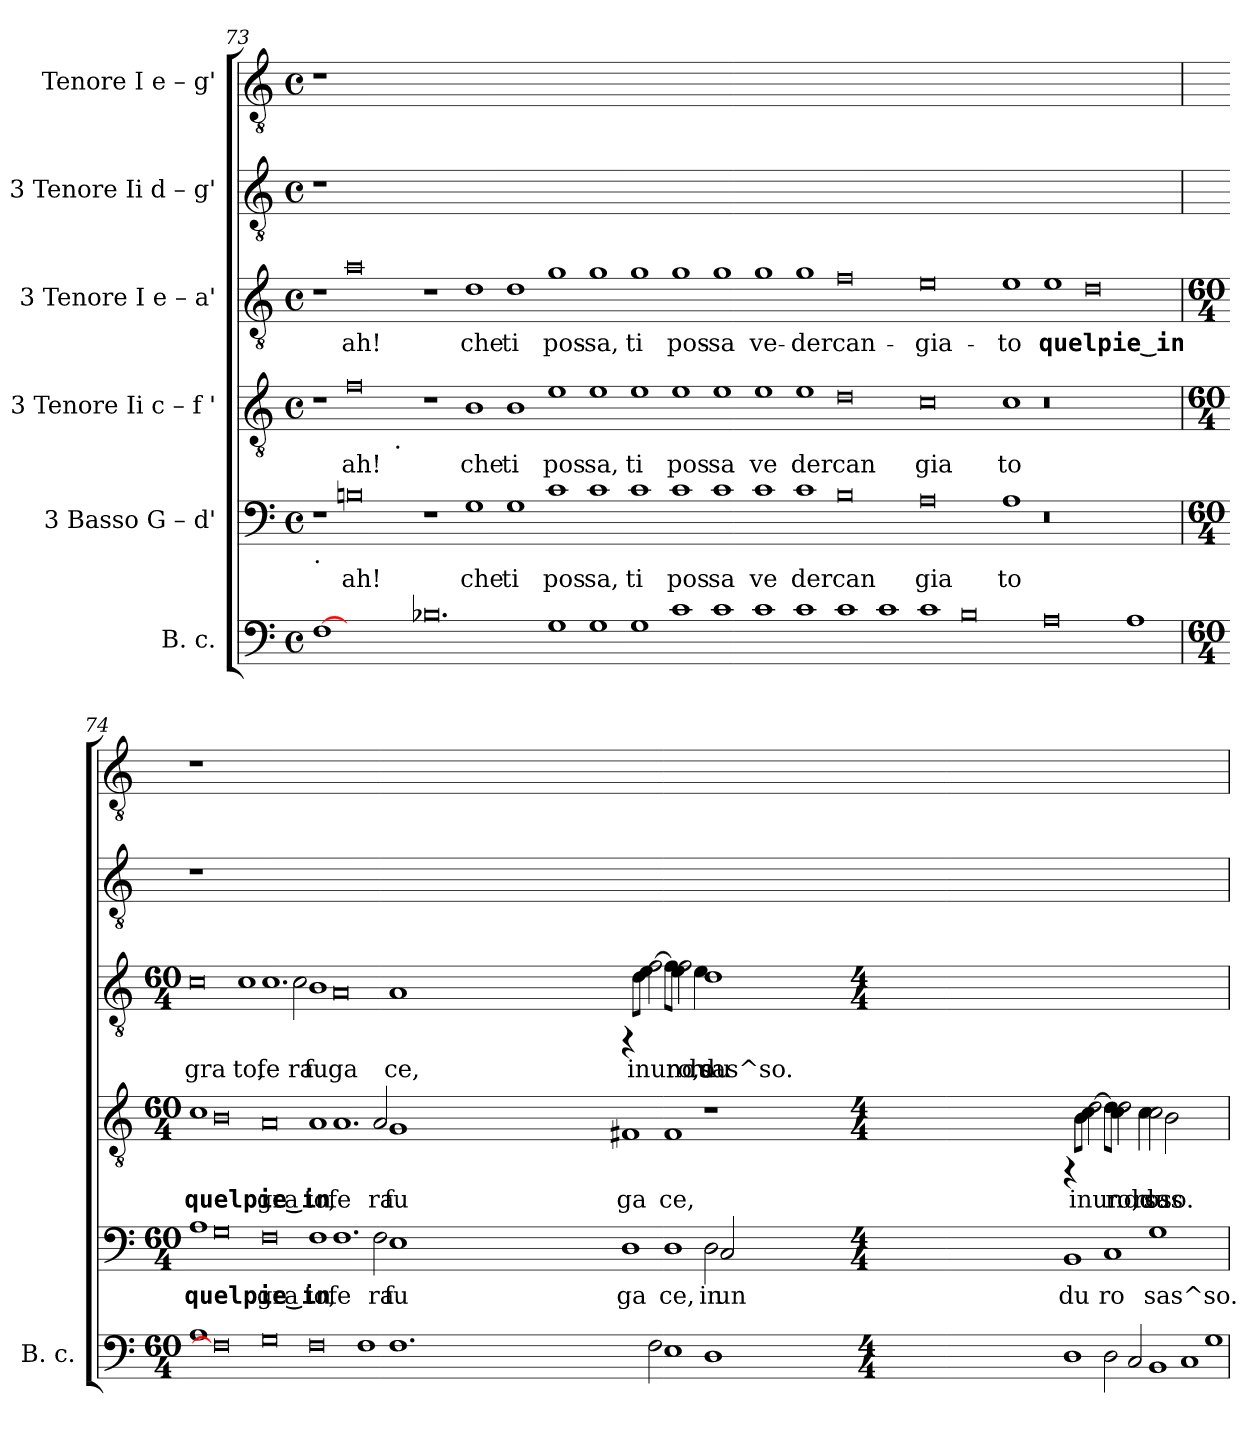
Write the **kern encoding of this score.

**kern	**kern	**text	**kern	**text	**kern	**text	**kern	**kern
*part6	*part5	*part5	*part4	*part4	*part3	*part3	*part2	*part1
*staff6	*staff5	*staff5	*staff4	*staff4	*staff3	*staff3	*staff2	*staff1
*I"B. c.	*I"3  Basso  G – d'	*	*I"3  Tenore Ii  c – f '	*	*I"3  Tenore I  e – a'	*	*I"3   Tenore Ii  d – g'	*I"Tenore I  e – g'
*I'B. c.	*	*	*	*	*	*	*	*
!!LO:LB:g=z
*clefF4	*clefF4	*	*clefGv2	*	*clefGv2	*	*clefGv2	*clefGv2
*k[]	*k[]	*	*k[]	*	*k[]	*	*k[]	*k[]
*C:	*C:	*	*C:	*	*C:	*	*C:	*C:
*M4/4	*M4/4	*	*M4/4	*	*M4/4	*	*M4/4	*M4/4
*met(c)	*met(c)	*	*met(c)	*	*met(c)	*	*met(c)	*met(c)
=73	=73	=73	=73	=73	=73	=73	=73	=73
!	!LO:TX:b:t=.	!	!	!	!	!	!	!
*	*	*	*^	*	*	*	*	*
[1F	1r	.	1r	1ryy	.	1r	.	1r	1r
!	!	!LO:LY:b:rj	!	!	!LO:LY:b:cj	!	!LO:LY:b:cj	!	!
0ryy	0Bn	ah!	0f	1ryy	ah!	0a	ah!	1%20ryy	1%20ryy
.	.	.	.	8ryy	.	.	.	.	.
.	.	.	.	32ryy	.	.	.	.	.
!	!	!	!	!LO:TX:b:t=.	!	!	!	!	!
.	.	.	.	1ryy	.	.	.	.	.
0.B-X	1r	.	1r	.	.	1r	.	.	.
.	.	.	.	1ryy	.	.	.	.	.
!	!	!LO:LY:b:rj	!	!	!LO:LY:b:cj	!	!LO:LY:b:cj	!	!
.	1G	che	1B	.	che	1d	che	.	.
.	.	.	.	1ryy	.	.	.	.	.
!	!	!LO:LY:b:rj	!	!	!LO:LY:b:cj	!	!LO:LY:b:cj	!	!
.	1G	ti	1B	.	ti	1d	ti	.	.
.	.	.	.	1ryy	.	.	.	.	.
!	!	!LO:LY:b:rj	!	!	!LO:LY:b:cj	!	!LO:LY:b:cj	!	!
1G	1c	pos	1e	.	pos	1g	pos-	.	.
.	.	.	.	1ryy	.	.	.	.	.
!	!	!LO:LY:b:rj	!	!	!LO:LY:b:cj	!	!LO:LY:b:cj	!	!
1G	1c	sa,	1e	.	sa,	1g	-sa,	.	.
.	.	.	.	1ryy	.	.	.	.	.
!	!	!LO:LY:b:rj	!	!	!LO:LY:b:cj	!	!LO:LY:b:cj	!	!
1G	1c	ti	1e	.	ti	1g	ti	.	.
.	.	.	.	1ryy	.	.	.	.	.
!	!	!LO:LY:b:rj	!	!	!LO:LY:b:cj	!	!LO:LY:b:cj	!	!
1c	1c	pos	1e	.	pos	1g	pos-	.	.
.	.	.	.	1ryy	.	.	.	.	.
!	!	!LO:LY:b:rj	!	!	!LO:LY:b:cj	!	!LO:LY:b:cj	!	!
1c	1c	sa	1e	.	sa	1g	-sa	.	.
.	.	.	.	1ryy	.	.	.	.	.
!	!	!LO:LY:b:rj	!	!	!LO:LY:b:cj	!	!LO:LY:b:cj	!	!
1c	1c	ve	1e	.	ve	1g	ve-	.	.
.	.	.	.	1ryy	.	.	.	.	.
!	!	!LO:LY:b:rj	!	!	!LO:LY:b:cj	!	!LO:LY:b:cj	!	!
1c	1c	der	1e	.	der	1g	-der	.	.
.	.	.	.	1ryy	.	.	.	.	.
!	!	!LO:LY:b:rj	!	!	!LO:LY:b:cj	!	!LO:LY:b:cj	!	!
1c	0B	can	0d	.	can	0f	can-	.	.
.	.	.	.	1ryy	.	.	.	.	.
1c	.	.	.	.	.	.	.	.	.
.	.	.	.	1ryy	.	.	.	.	.
!	!	!LO:LY:b:rj	!	!	!LO:LY:b:cj	!	!LO:LY:b:cj	!	!
1c	0A	gia	0c	.	gia	0e	-gia-	.	.
.	.	.	.	1ryy	.	.	.	.	.
0B-	.	.	.	.	.	.	.	.	.
.	.	.	.	1ryy	.	.	.	.	.
!	!	!LO:LY:b:rj	!	!	!LO:LY:b:cj	!	!LO:LY:b:cj	!	!
.	1A	to	1c	.	to	1e	-to	.	.
.	.	.	.	1ryy	.	.	.	.	.
!	!	!	!	!	!	!	!LO:LY:b:cj	!	!
0A	0.r	.	0.r	.	.	1e	quelpie‿in-	.	.
.	.	.	.	1ryy	.	.	.	.	.
!	!	!	!	!	!	!	!LO:LY:b:cj	!	!
.	.	.	.	.	.	0d	--	.	.
.	.	.	.	1ryy	.	.	.	.	.
1A	.	.	.	.	.	.	.	.	.
.	.	.	.	2ryy	.	.	.	.	.
.	.	.	.	4ryy	.	.	.	.	.
.	.	.	.	16.ryy	.	.	.	.	.
*	*	*	*v	*v	*	*	*	*	*
!!LO:PB:g=z
=74	=74	=74	=74	=74	=74	=74	=74	=74
*M60/4	*M60/4	*	*M60/4	*	*M60/4	*	*	*
*	*	*	*^	*	*	*	*	*
!	!	!LO:LY:b:rj	!	!	!LO:LY:b:cj	!	!LO:LY:b:cj	!	!
*	*	*	*v	*v	*	*	*	*	*
1A	1A	quelpie‿in	1c	quelpie‿in	0c	-gra	1r	1r
!	!	!LO:LY:b:rj	!	!LO:LY:b:cj	!	!	!	!
0F]	0G	.	0B	.	.	.	0000ryy	0000ryy
!	!	!	!	!	!	!LO:LY:b:cj	!	!
.	.	.	.	.	1c	to,	.	.
!	!	!LO:LY:b:rj	!	!LO:LY:b:cj	!	!LO:LY:b:cj	!	!
0G	0F	gra	0A	gra	1.c	fe	.	.
!	!	!	!	!	!	!LO:LY:b:cj	!	!
.	.	.	.	.	2c\	ra	.	.
!	!	!LO:LY:b:rj	!	!LO:LY:b:cj	!	!LO:LY:b:cj	!	!
0F	1F	to,	1A	to,	1B	fu	.	.
!	!	!LO:LY:b:rj	!	!LO:LY:b:cj	!	!LO:LY:b:cj	!	!
.	1.F	fe	1.A	fe	0A	ga	.	.
1F	.	.	.	.	.	.	.	.
!	!	!LO:LY:b:rj	!	!LO:LY:b:cj	!	!	!	!
.	2F\	ra	2A/	ra	.	.	.	.
!	!	!LO:LY:b:rj	!	!LO:LY:b:cj	!	!LO:LY:b:cj	!	!
1.F	1E	fu	1G	fu	1A	ce,	.	.
*M4/4	*M4/4	*	*M4/4	*	*M4/4	*	*	*
*met(c)	*met(c)	*	*met(c)	*	*met(c)	*	*	*
!	!	!LO:LY:b:rj	!	!LO:LY:b:cj	!	!	!	!
.	1D	ga	1F#X	ga	4rFF	.	.	.
!	!	!	!	!	!	!LO:LY:b:cj	!	!
.	.	.	.	.	8d\L	inundu	.	.
!	!	!	!	!	!	!LO:LY:b:cj	!	!
.	.	.	.	.	8e\J	.	.	.
!	!	!	!	!	!	!LO:LY:b:cj	!	!
2F\	.	.	.	.	[>2f\	.	.	.
!	!	!LO:LY:b:rj	!	!LO:LY:b:cj	!	!LO:LY:b:cj	!	!
1E	1D	ce,	1F#	ce,	8f\L]	.	.	.
!	!	!	!	!	!	!LO:LY:b:cj	!	!
.	.	.	.	.	8e\J	ro,du	.	.
!	!	!	!	!	!	!LO:LY:b:cj	!	!
.	.	.	.	.	2f\	.	.	.
!	!	!	!	!	!	!LO:LY:b:cj	!	!
.	.	.	.	.	4e\	ro	.	.
!	!	!LO:LY:b:rj	!	!	!	!LO:LY:b:cj	!	!
1D	2D\	in	1r	.	1d	sas^so.	.	.
!	!	!LO:LY:b:rj	!	!	!	!	!	!
.	2C/	un	.	.	.	.	.	.
*M4/4	*M4/4	*	*M4/4	*	*	*	*	*
*met(c)	*met(c)	*	*met(c)	*	*	*	*	*
!	!	!LO:LY:b:rj	!	!	!	!	!	!
1D	1BB	du	4rFF	.	00ryy	.	.	.
!	!	!	!	!LO:LY:b:cj	!	!	!	!
.	.	.	8B\L	inundu	.	.	.	.
!	!	!	!	!LO:LY:b:cj	!	!	!	!
.	.	.	8c\J	.	.	.	.	.
!	!	!	!	!LO:LY:b:cj	!	!	!	!
.	.	.	[>2d\	.	.	.	.	.
!	!	!LO:LY:b:rj	!	!LO:LY:b:cj	!	!	!	!
2D\	1C	ro	8d\L]	.	.	.	.	.
!	!	!	!	!LO:LY:b:cj	!	!	!	!
.	.	.	8c\J	ro,du	.	.	.	.
!	!	!	!	!LO:LY:b:cj	!	!	!	!
.	.	.	2d\	.	.	.	.	.
2C/	.	.	.	.	.	.	.	.
!	!	!	!	!LO:LY:b:cj	!	!	!	!
.	.	.	4c\	ro	.	.	.	.
!	!	!LO:LY:b:rj	!	!LO:LY:b:cj	!	!	!	!
1BB	1G	sas^so.	2c\	sas	.	.	.	.
!	!	!	!	!LO:LY:b:cj	!	!	!	!
.	.	.	2B\	so.	.	.	.	.
1C	0ryy	.	0ryy	.	.	.	.	.
1G	.	.	.	.	1ryy	.	.	.
=	=	=	=	=	=	=	=	=
*-	*-	*-	*-	*-	*-	*-	*-	*-
